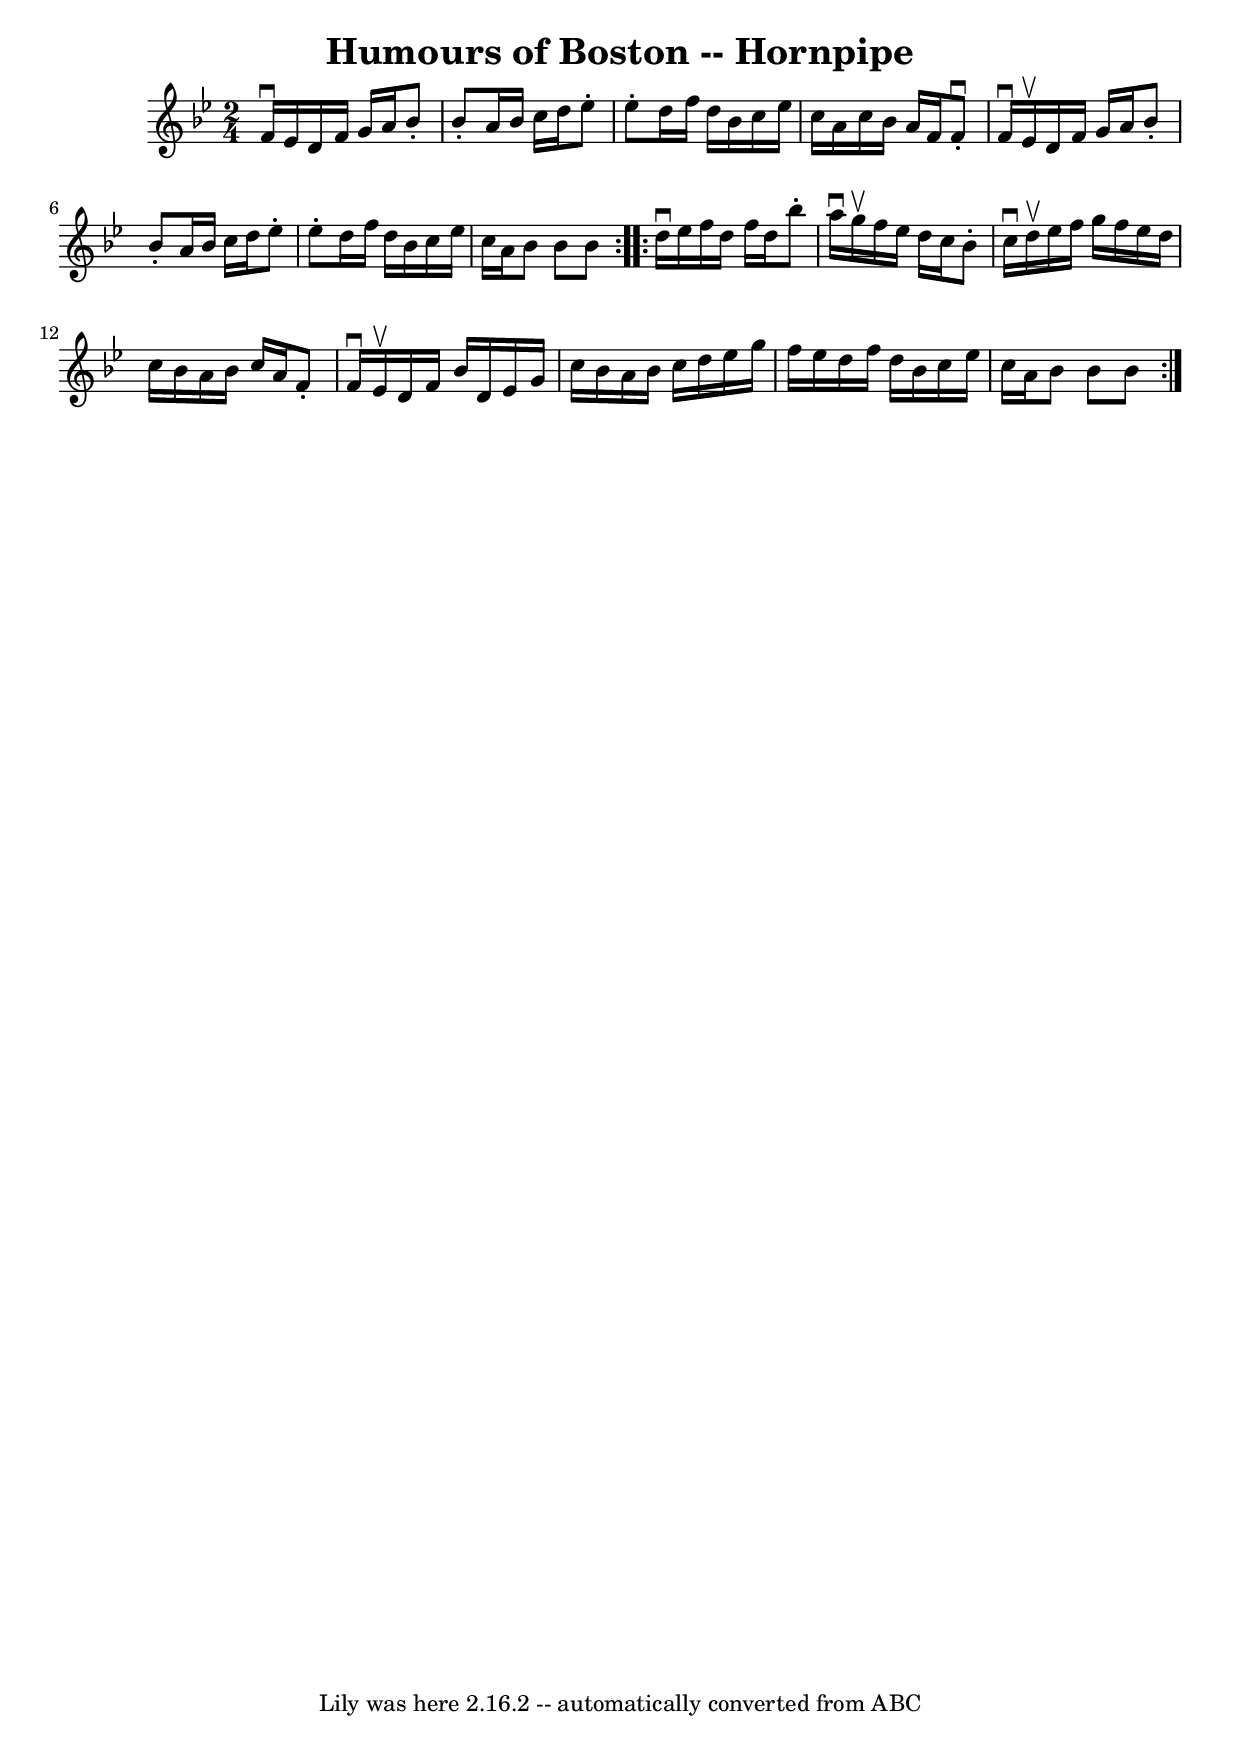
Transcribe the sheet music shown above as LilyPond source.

\version "2.16.2"
\include "Mammoth.ily"
\header {
  %% book = "Cole's 1000 Fiddle Tunes"
 crossRefNumber = "1"
 footnotes = ""
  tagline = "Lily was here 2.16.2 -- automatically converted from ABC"
  title = "Humours of Boston -- Hornpipe"

}
voicedefault =  {



  \repeat volta 2 {

    \time 2/4      \key bf \major f'16^\downbow ef'16   |
 d'16 f'16 g'16 a'16 bf'8-. bf'8-.  |
 a'16 bf'16 c''16 d''16 ef''8-. ef''8-.  |
 d''16 f''16 d''16 bf'16 c''16 ef''16 c''16 a'16   |
 c''16 bf'16 a'16 f'16 f'8-.^\downbow f'16^\downbow ef'16^\upbow |
 d'16 f'16 g'16 a'16 bf'8-. bf'8-.  |
 a'16 bf'16 c''16 d''16 ef''8-. ef''8-.  |
 d''16 f''16 d''16 bf'16 c''16 ef''16 c''16 a'16   |
 bf'8 bf'8 bf'8  
  }     

  \repeat volta 2 { d''16^\downbow ef''16   |
 f''16 d''16 f''16 d''16 bf''8-. a''16^\downbow g''16^\upbow  |
 f''16 ef''16 d''16 c''16 bf'8-. c''16^\downbow d''16^\upbow   |
 ef''16 f''16 g''16 f''16 ef''16 d''16 c''16 bf'16   |
 a'16 bf'16 c''16 a'16 f'8-. f'16^\downbow ef'16^\upbow  |
 d'16 f'16 bf'16 d'16 ef'16 g'16 c''16 bf'16   |
 a'16 bf'16 c''16 d''16 ef''16 g''16 f''16 ef''16   |
 d''16 f''16 d''16 bf'16 c''16 ef''16 c''16 a'16   |
 bf'8 bf'8 bf'8  
  }   

}

\score{
  <<

    \context Staff="default"
    {
      \voicedefault 
      
    }

  >>
  \layout {
    
  }
  \midi {
  }

}
